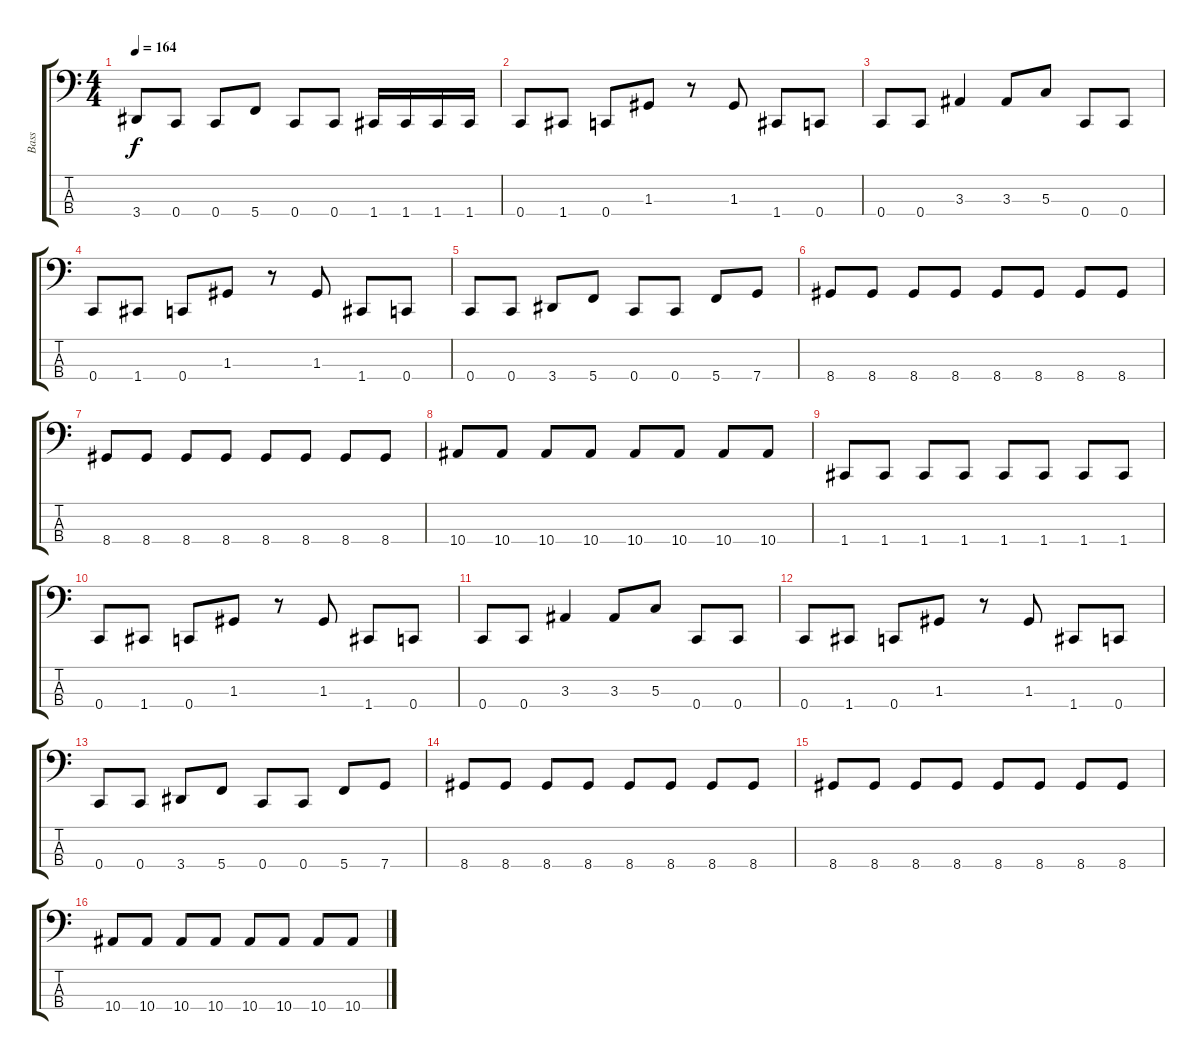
\track ("Bass" "Bass") {instrument electricbasspick}
\staff {score tabs}
\tuning (F2 C2 G1 C1) {hide}
\ts (4 4)
\tempo 164
\clef f4
\ks c
3.4.8{dy f} 0.4.8 0.4.8 5.4.8 0.4.8 0.4.8 1.4.16 1.4.16 1.4.16 1.4.16 |
0.4.8 1.4.8 0.4.8 1.3.8 r.8 1.3.8 1.4.8 0.4.8 |
0.4.8 0.4.8 3.3.4 3.3.8 5.3.8 0.4.8 0.4.8 |
0.4.8 1.4.8 0.4.8 1.3.8 r.8 1.3.8 1.4.8 0.4.8 |
0.4.8 0.4.8 3.4.8 5.4.8 0.4.8 0.4.8 5.4.8 7.4.8 |
8.4.8 8.4.8 8.4.8 8.4.8 8.4.8 8.4.8 8.4.8 8.4.8 |
8.4.8 8.4.8 8.4.8 8.4.8 8.4.8 8.4.8 8.4.8 8.4.8 |
10.4.8 10.4.8 10.4.8 10.4.8 10.4.8 10.4.8 10.4.8 10.4.8 |
1.4.8 1.4.8 1.4.8 1.4.8 1.4.8 1.4.8 1.4.8 1.4.8 |
0.4.8 1.4.8 0.4.8 1.3.8 r.8 1.3.8 1.4.8 0.4.8 |
0.4.8 0.4.8 3.3.4 3.3.8 5.3.8 0.4.8 0.4.8 |
0.4.8 1.4.8 0.4.8 1.3.8 r.8 1.3.8 1.4.8 0.4.8 |
0.4.8 0.4.8 3.4.8 5.4.8 0.4.8 0.4.8 5.4.8 7.4.8 |
8.4.8 8.4.8 8.4.8 8.4.8 8.4.8 8.4.8 8.4.8 8.4.8 |
8.4.8 8.4.8 8.4.8 8.4.8 8.4.8 8.4.8 8.4.8 8.4.8 |
10.4.8 10.4.8 10.4.8 10.4.8 10.4.8 10.4.8 10.4.8 10.4.8
